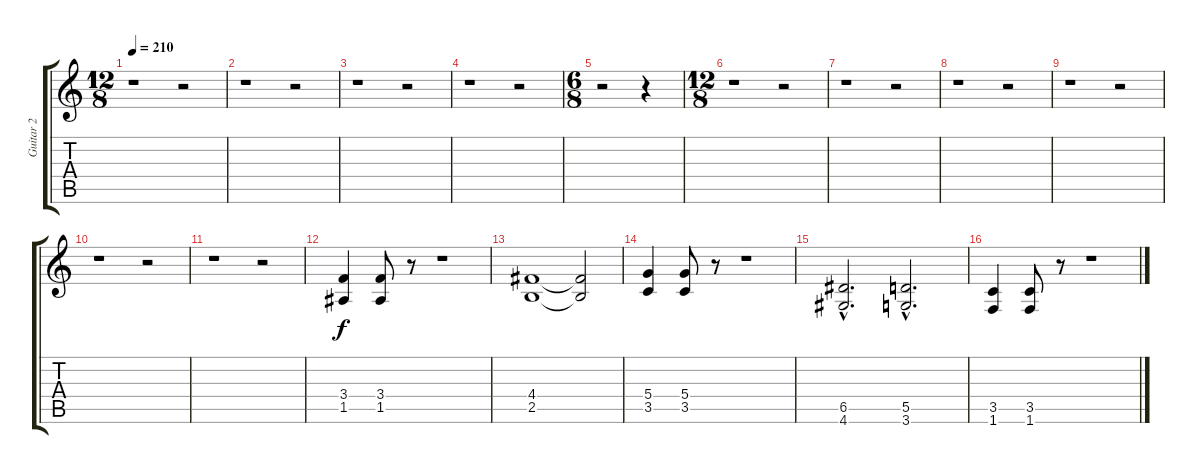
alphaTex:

\track ("Guitar 2" "Guitar 2") {instrument overdrivenguitar}
\staff {score tabs}
\tuning (E4 B3 G3 D3 A2 E2) {hide}
\ts (12 8)
\tempo 210
\clef g2
\ks c
r.1{dy f} r.2 |
r.1 r.2 |
r.1 r.2 |
r.1 r.2 |
\ts (6 8)
r.2 r.4 |
\ts (12 8)
r.1 r.2 |
r.1 r.2 |
r.1 r.2 |
r.1 r.2 |
r.1 r.2 |
r.1 r.2 |
(3.4 1.5).4 (3.4 1.5).8 r.8 r.1 |
(4.4 2.5).1 (4.4{t} 2.5{t}).2 |
(5.4 3.5).4 (5.4 3.5).8 r.8 r.1 |
(6.5{hac} 4.6{hac}).2{d} (5.5{hac} 3.6{hac}).2{d} |
(3.5 1.6).4 (3.5 1.6).8 r.8 r.1
